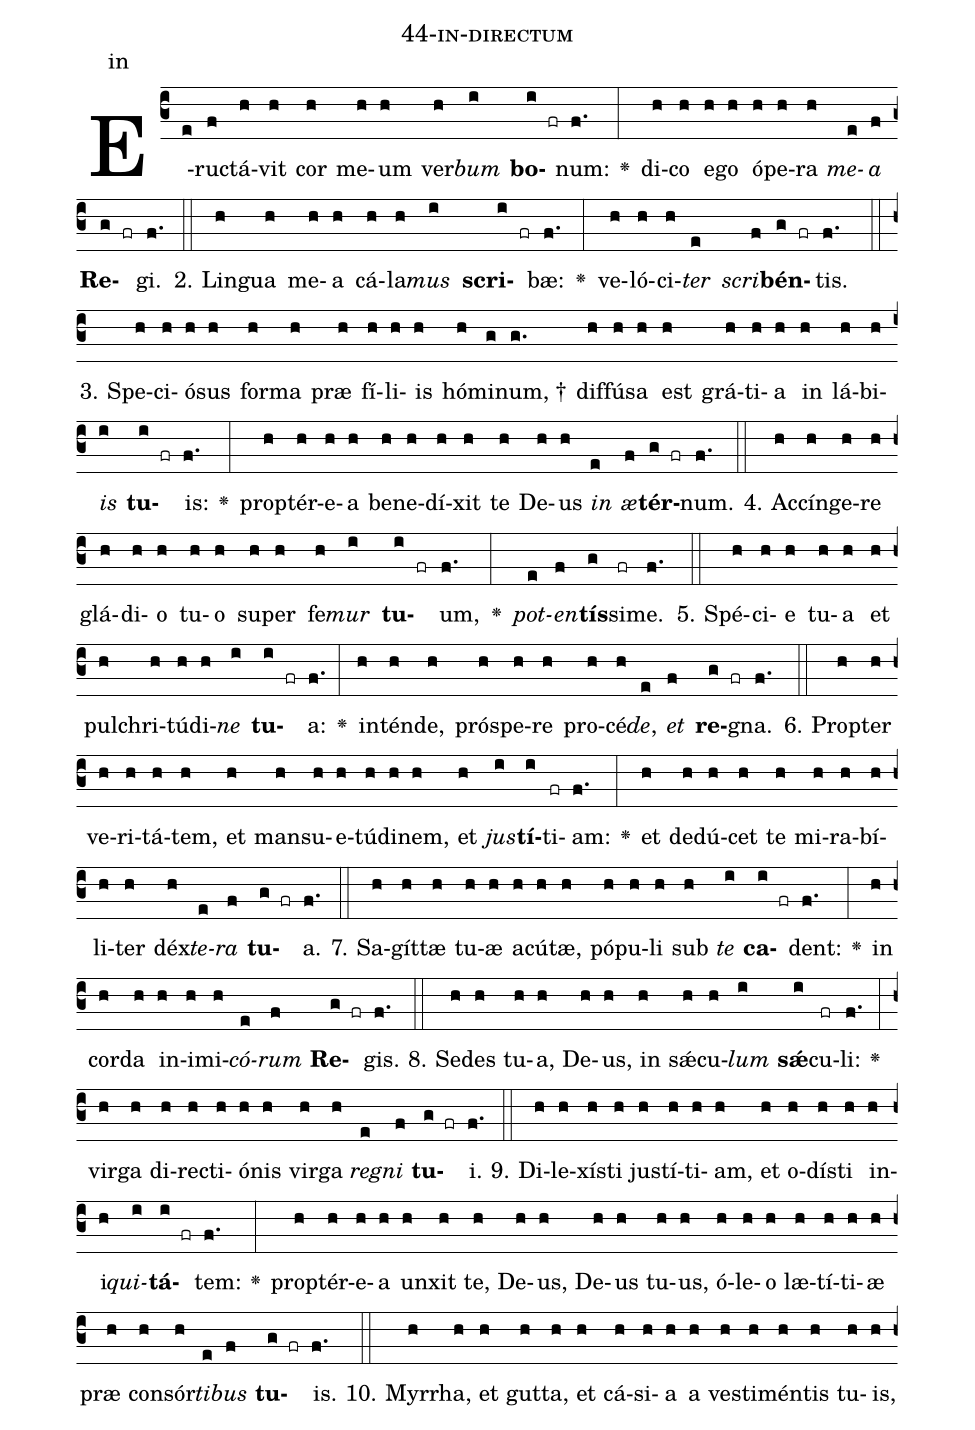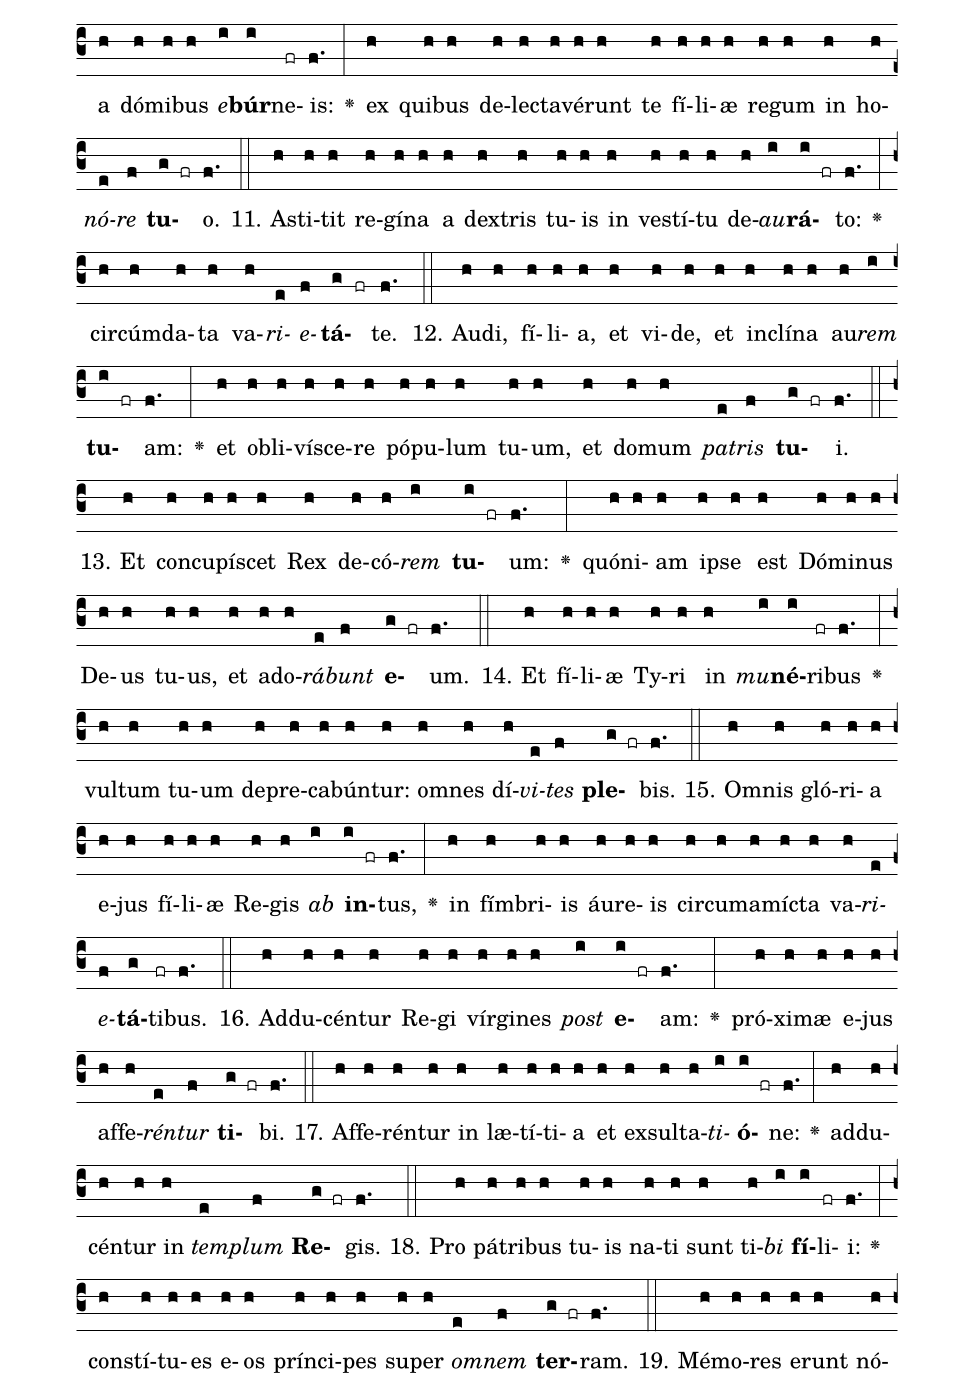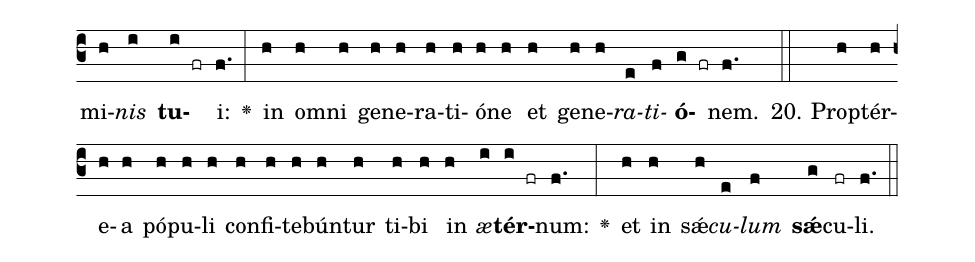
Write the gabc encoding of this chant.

name: 44-in-directum;
annotation: in;
%%
(c3)E(e)ruc(f)tá(h)vit(h) cor(h) me(h)um(h) ver(h)<i>bum</i>(i) <b>bo</b>(i fr)num:(f.) <v>\greheightstar</v>(:) di(h)co(h) e(h)go(h) ó(h)pe(h)ra(h) <i>me</i>(e)<i>a</i>(f) <b>Re</b>(g fr)gi.(f.) (::)
2. Lin(h)gua(h) me(h)a(h) cá(h)la(h)<i>mus</i>(i) <b>scri</b>(i fr)bæ:(f.) <v>\greheightstar</v>(:) ve(h)ló(h)ci(h)<i>ter</i>(e) <i>scri</i>(f)<b>bén</b>(g fr)tis.(f.) (::)
3. Spe(h)ci(h)ó(h)sus(h) for(h)ma(h) præ(h) fí(h)li(h)is(h) hó(h)mi(g)num, †(g.) dif(h)fú(h)sa(h) est(h) grá(h)ti(h)a(h) in(h) lá(h)bi(h)<i>is</i>(i) <b>tu</b>(i fr)is:(f.) <v>\greheightstar</v>(:) prop(h)tér(h)e(h)a(h) be(h)ne(h)dí(h)xit(h) te(h) De(h)us(h) <i>in</i>(e) <i>æ</i>(f)<b>tér</b>(g fr)num.(f.) (::)
4. Ac(h)cín(h)ge(h)re(h) glá(h)di(h)o(h) tu(h)o(h) su(h)per(h) fe(h)<i>mur</i>(i) <b>tu</b>(i fr)um,(f.) <v>\greheightstar</v>(:) <i>pot</i>(e)<i>en</i>(f)<b>tís</b>(g)si(fr)me.(f.) (::)
5. Spé(h)ci(h)e(h) tu(h)a(h) et(h) pul(h)chri(h)tú(h)di(h)<i>ne</i>(i) <b>tu</b>(i fr)a:(f.) <v>\greheightstar</v>(:) in(h)tén(h)de,(h) pró(h)spe(h)re(h) pro(h)cé(h)<i>de</i>,(e) <i>et</i>(f) <b>re</b>(g fr)gna.(f.) (::)
6. Prop(h)ter(h) ve(h)ri(h)tá(h)tem,(h) et(h) man(h)su(h)e(h)tú(h)di(h)nem,(h) et(h) <i>jus</i>(i)<b>tí</b>(i)ti(fr)am:(f.) <v>\greheightstar</v>(:) et(h) de(h)dú(h)cet(h) te(h) mi(h)ra(h)bí(h)li(h)ter(h) déx(h)<i>te</i>(e)<i>ra</i>(f) <b>tu</b>(g fr)a.(f.) (::)
7. Sa(h)gít(h)tæ(h) tu(h)æ(h) a(h)cú(h)tæ,(h) pó(h)pu(h)li(h) sub(h) <i>te</i>(i) <b>ca</b>(i fr)dent:(f.) <v>\greheightstar</v>(:) in(h) cor(h)da(h) in(h)i(h)mi(h)<i>có</i>(e)<i>rum</i>(f) <b>Re</b>(g fr)gis.(f.) (::)
8. Se(h)des(h) tu(h)a,(h) De(h)us,(h) in(h) sǽ(h)cu(h)<i>lum</i>(i) <b>sǽ</b>(i)cu(fr)li:(f.) <v>\greheightstar</v>(:) vir(h)ga(h) di(h)rec(h)ti(h)ó(h)nis(h) vir(h)ga(h) <i>re</i>(e)<i>gni</i>(f) <b>tu</b>(g fr)i.(f.) (::)
9. Di(h)le(h)xís(h)ti(h) jus(h)tí(h)ti(h)am,(h) et(h) o(h)dís(h)ti(h) in(h)i(h)<i>qui</i>(i)<b>tá</b>(i fr)tem:(f.) <v>\greheightstar</v>(:) prop(h)tér(h)e(h)a(h) un(h)xit(h) te,(h) De(h)us,(h) De(h)us(h) tu(h)us,(h) ó(h)le(h)o(h) læ(h)tí(h)ti(h)æ(h) præ(h) con(h)sór(h)<i>ti</i>(e)<i>bus</i>(f) <b>tu</b>(g fr)is.(f.) (::)
10. Myr(h)rha,(h) et(h) gut(h)ta,(h) et(h) cá(h)si(h)a(h) a(h) ves(h)ti(h)mén(h)tis(h) tu(h)is,(h) a(h) dó(h)mi(h)bus(h) <i>e</i>(i)<b>búr</b>(i)ne(fr)is:(f.) <v>\greheightstar</v>(:) ex(h) qui(h)bus(h) de(h)lec(h)ta(h)vé(h)runt(h) te(h) fí(h)li(h)æ(h) re(h)gum(h) in(h) ho(h)<i>nó</i>(e)<i>re</i>(f) <b>tu</b>(g fr)o.(f.) (::)
11. A(h)sti(h)tit(h) re(h)gí(h)na(h) a(h) dex(h)tris(h) tu(h)is(h) in(h) ves(h)tí(h)tu(h) de(h)<i>au</i>(i)<b>rá</b>(i fr)to:(f.) <v>\greheightstar</v>(:) cir(h)cúm(h)da(h)ta(h) va(h)<i>ri</i>(e)<i>e</i>(f)<b>tá</b>(g fr)te.(f.) (::)
12. Au(h)di,(h) fí(h)li(h)a,(h) et(h) vi(h)de,(h) et(h) in(h)clí(h)na(h) au(h)<i>rem</i>(i) <b>tu</b>(i fr)am:(f.) <v>\greheightstar</v>(:) et(h) ob(h)li(h)ví(h)sce(h)re(h) pó(h)pu(h)lum(h) tu(h)um,(h) et(h) do(h)mum(h) <i>pa</i>(e)<i>tris</i>(f) <b>tu</b>(g fr)i.(f.) (::)
13. Et(h) con(h)cu(h)pí(h)scet(h) Rex(h) de(h)có(h)<i>rem</i>(i) <b>tu</b>(i fr)um:(f.) <v>\greheightstar</v>(:) quón(h)i(h)am(h) ip(h)se(h) est(h) Dó(h)mi(h)nus(h) De(h)us(h) tu(h)us,(h) et(h) ad(h)o(h)<i>rá</i>(e)<i>bunt</i>(f) <b>e</b>(g fr)um.(f.) (::)
14. Et(h) fí(h)li(h)æ(h) Ty(h)ri(h) in(h) <i>mu</i>(i)<b>né</b>(i)ri(fr)bus(f.) <v>\greheightstar</v>(:) vul(h)tum(h) tu(h)um(h) de(h)pre(h)ca(h)bún(h)tur:(h) om(h)nes(h) dí(h)<i>vi</i>(e)<i>tes</i>(f) <b>ple</b>(g fr)bis.(f.) (::)
15. Om(h)nis(h) gló(h)ri(h)a(h) e(h)jus(h) fí(h)li(h)æ(h) Re(h)gis(h) <i>ab</i>(i) <b>in</b>(i fr)tus,(f.) <v>\greheightstar</v>(:) in(h) fím(h)bri(h)is(h) áu(h)re(h)is(h) cir(h)cum(h)a(h)míc(h)ta(h) va(h)<i>ri</i>(e)<i>e</i>(f)<b>tá</b>(g)ti(fr)bus.(f.) (::)
16. Ad(h)du(h)cén(h)tur(h) Re(h)gi(h) vír(h)gi(h)nes(h) <i>post</i>(i) <b>e</b>(i fr)am:(f.) <v>\greheightstar</v>(:) pró(h)xi(h)mæ(h) e(h)jus(h) af(h)fe(h)<i>rén</i>(e)<i>tur</i>(f) <b>ti</b>(g fr)bi.(f.) (::)
17. Af(h)fe(h)rén(h)tur(h) in(h) læ(h)tí(h)ti(h)a(h) et(h) ex(h)sul(h)ta(h)<i>ti</i>(i)<b>ó</b>(i fr)ne:(f.) <v>\greheightstar</v>(:) ad(h)du(h)cén(h)tur(h) in(h) <i>tem</i>(e)<i>plum</i>(f) <b>Re</b>(g fr)gis.(f.) (::)
18. Pro(h) pá(h)tri(h)bus(h) tu(h)is(h) na(h)ti(h) sunt(h) ti(h)<i>bi</i>(i) <b>fí</b>(i)li(fr)i:(f.) <v>\greheightstar</v>(:) con(h)stí(h)tu(h)es(h) e(h)os(h) prín(h)ci(h)pes(h) su(h)per(h) <i>om</i>(e)<i>nem</i>(f) <b>ter</b>(g fr)ram.(f.) (::)
19. Mé(h)mo(h)res(h) e(h)runt(h) nó(h)mi(h)<i>nis</i>(i) <b>tu</b>(i fr)i:(f.) <v>\greheightstar</v>(:) in(h) om(h)ni(h) ge(h)ne(h)ra(h)ti(h)ó(h)ne(h) et(h) ge(h)ne(h)<i>ra</i>(e)<i>ti</i>(f)<b>ó</b>(g fr)nem.(f.) (::)
20. Prop(h)tér(h)e(h)a(h) pó(h)pu(h)li(h) con(h)fi(h)te(h)bún(h)tur(h) ti(h)bi(h) in(h) <i>æ</i>(i)<b>tér</b>(i fr)num:(f.) <v>\greheightstar</v>(:) et(h) in(h) sǽ(h)<i>cu</i>(e)<i>lum</i>(f) <b>sǽ</b>(g)cu(fr)li.(f.) (::)
